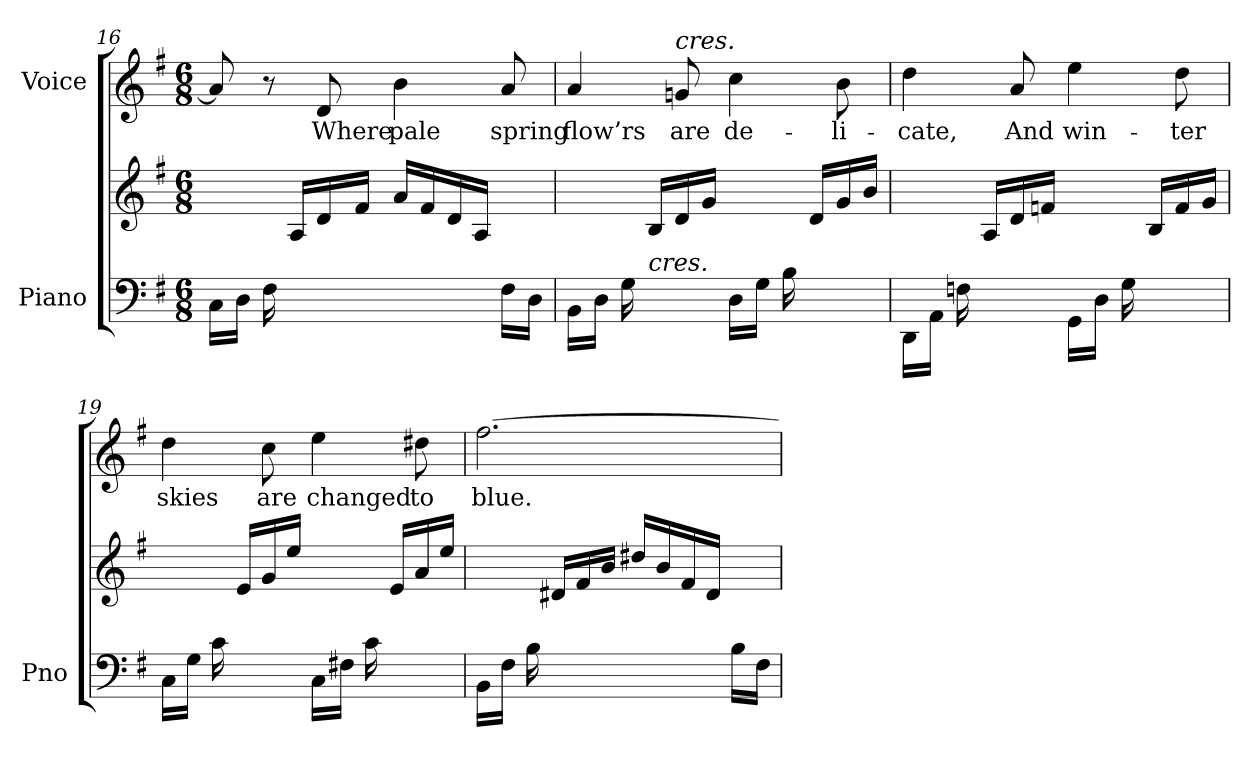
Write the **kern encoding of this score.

**kern	**kern	**kern	**text
*part2	*part2	*part1	*part1
*staff3	*staff2	*staff1	*staff1
*I"Piano	*	*I"Voice	*
*I'Pno	*	*	*
*clefF4	*clefG2	*clefG2	*
*k[f#]	*k[f#]	*k[f#]	*
*M6/8	*M6/8	*M6/8	*
=16	=16	=16	=16
*	*^	*	*
16C\LL	2.ryy	8.ryy	8a/]	.
16D\JJ	.	.	.	.
16F#\	.	.	8r	.
4..ryy	.	16A/LL	.	.
.	.	16d/	8d/	Where
.	.	16f#/JJ	.	.
.	.	16a/LL	4b\	pale
.	.	16f#/	.	.
.	.	16d/	.	.
.	.	16A/JJ	.	.
16F#\LL	.	8ryy	8a/	spring
16D\JJ	.	.	.	.
=17	=17	=17	=17	=17
(16BB\LL	2.ryy	8.ryy	4a/	flow’rs
16D\JJ	.	.	.	.
16G\	.	.	.	.
!LO:TX:a:i:t=cres.	!	!	!	!
8.ryy	.	16B/LL	.	.
!	!	!	!LO:TX:a:i:t=cres.	!
.	.	16d/	8gn/	are
.	.	16g/JJ)	.	.
(16D\LL	.	8.ryy	4cc\	de-
16G\JJ	.	.	.	.
16B\	.	.	.	.
8.ryy	.	16d/LL	.	.
.	.	16g/	8b\	-li-
.	.	16b/JJ)	.	.
=18	=18	=18	=18	=18
(16DD\LL	2.ryy	8.ryy	4dd\	-cate,
16AA\JJ	.	.	.	.
16Fn\	.	.	.	.
8.ryy	.	16A/LL	.	.
.	.	16d/	8a/	And
.	.	16fn/JJ)	.	.
(16GG\LL	.	8.ryy	4ee\	win-
16D\JJ	.	.	.	.
16G\	.	.	.	.
8.ryy	.	16B/LL	.	.
.	.	16f/	8dd\	-ter
.	.	16g/JJ)	.	.
=19	=19	=19	=19	=19
(16C\LL	2.ryy	8.ryy	4dd\	skies
16G\JJ	.	.	.	.
16c\	.	.	.	.
8.ryy	.	16e/LL	.	.
.	.	16g/	8cc\	are
.	.	16ee/JJ)	.	.
(16C\LL	.	8.ryy	4ee\	changed
16F#X\JJ	.	.	.	.
16c\	.	.	.	.
8.ryy	.	16e/LL	.	.
.	.	16a/	8dd#X\	to
.	.	16ee/JJ)	.	.
=20	=20	=20	=20	=20
16BB\LL	2.ryy	8.ryy	[2.ff#\	blue.
16F#\JJ	.	.	.	.
16B\	.	.	.	.
4..ryy	.	16d#X/LL	.	.
.	.	16f#/	.	.
.	.	16b/JJ	.	.
.	.	16dd#X/LL	.	.
.	.	16b/	.	.
.	.	16f#/	.	.
.	.	16d#/JJ	.	.
16B\LL	.	8ryy	.	.
16F#\JJ	.	.	.	.
*	*v	*v	*	*
=	=	=	=
*-	*-	*-	*-
